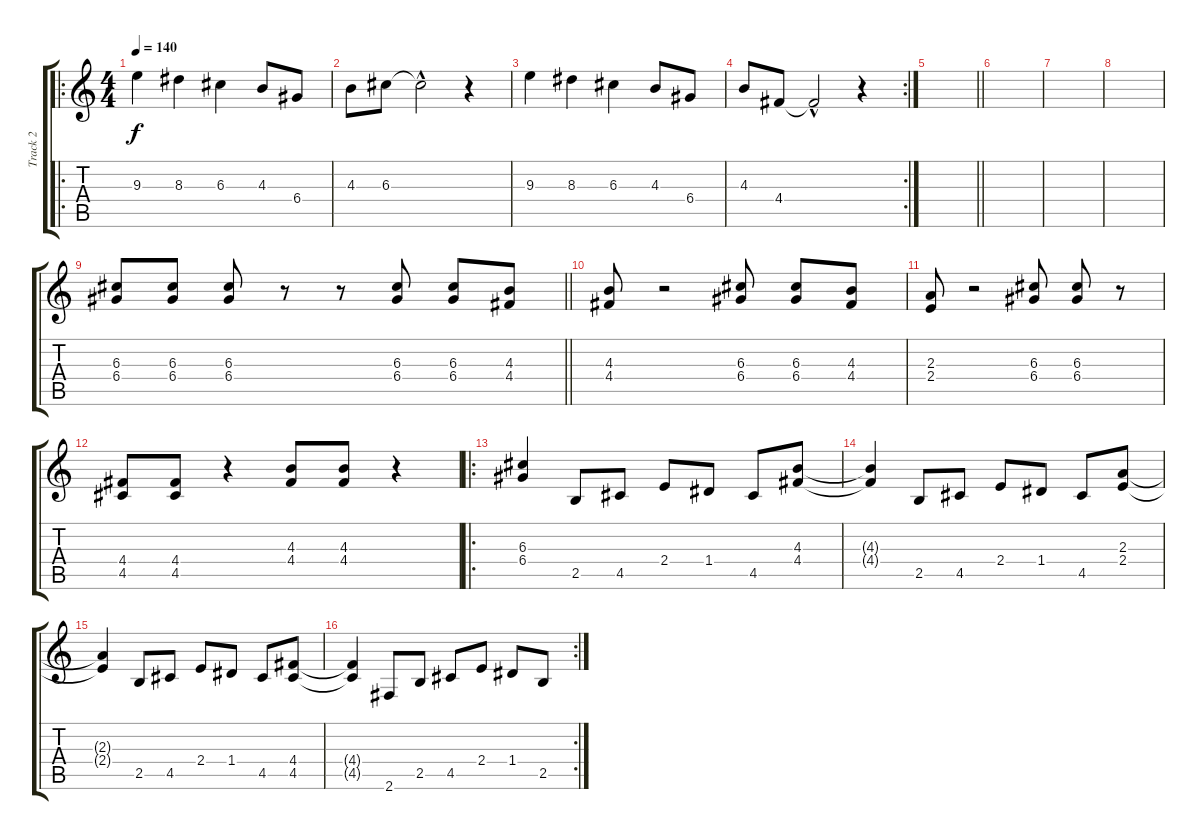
\track ("Track 2" "Track 2") {instrument distortionguitar}
\staff {score tabs}
\tuning (E4 B3 G3 D3 A2 E2) {hide}
\ro
\ts (4 4)
\tempo 140
\clef g2
\ks c
9.3.4{dy f instrument distortionguitar} 8.3.4 6.3.4 4.3.8 6.4.8 |
4.3.8 6.3.8 6.3{hac t}.2 r.4 |
9.3.4 8.3.4 6.3.4 4.3.8 6.4.8 |
\rc 2
4.3.8 4.4.8 4.4{hac t}.2 r.4 |
\barLineRight lightlight
|
|
|
|
\barLineRight lightlight
(6.3 6.4).8 (6.3 6.4).8 (6.3 6.4).8 r.8 r.8 (6.3 6.4).8 (6.3 6.4).8 (4.3 4.4).8 |
(4.3 4.4).8 r.2 (6.3 6.4).8 (6.3 6.4).8 (4.3 4.4).8 |
(2.3 2.4).8 r.2 (6.3 6.4).8 (6.3 6.4).8 r.8 |
(4.4 4.5).8 (4.4 4.5).8 r.4 (4.3 4.4).8 (4.3 4.4).8 r.4 |
\ro
(6.3 6.4).4 2.5.8 4.5.8 2.4.8 1.4.8 4.5.8 (4.3 4.4).8 |
(4.3{t} 4.4{t}).4 2.5.8 4.5.8 2.4.8 1.4.8 4.5.8 (2.3 2.4).8 |
(2.3{t} 2.4{t}).4 2.5.8 4.5.8 2.4.8 1.4.8 4.5.8 (4.4 4.5).8 |
\rc 2
(4.4{t} 4.5{t}).4 2.6.8 2.5.8 4.5.8 2.4.8 1.4.8 2.5.8
